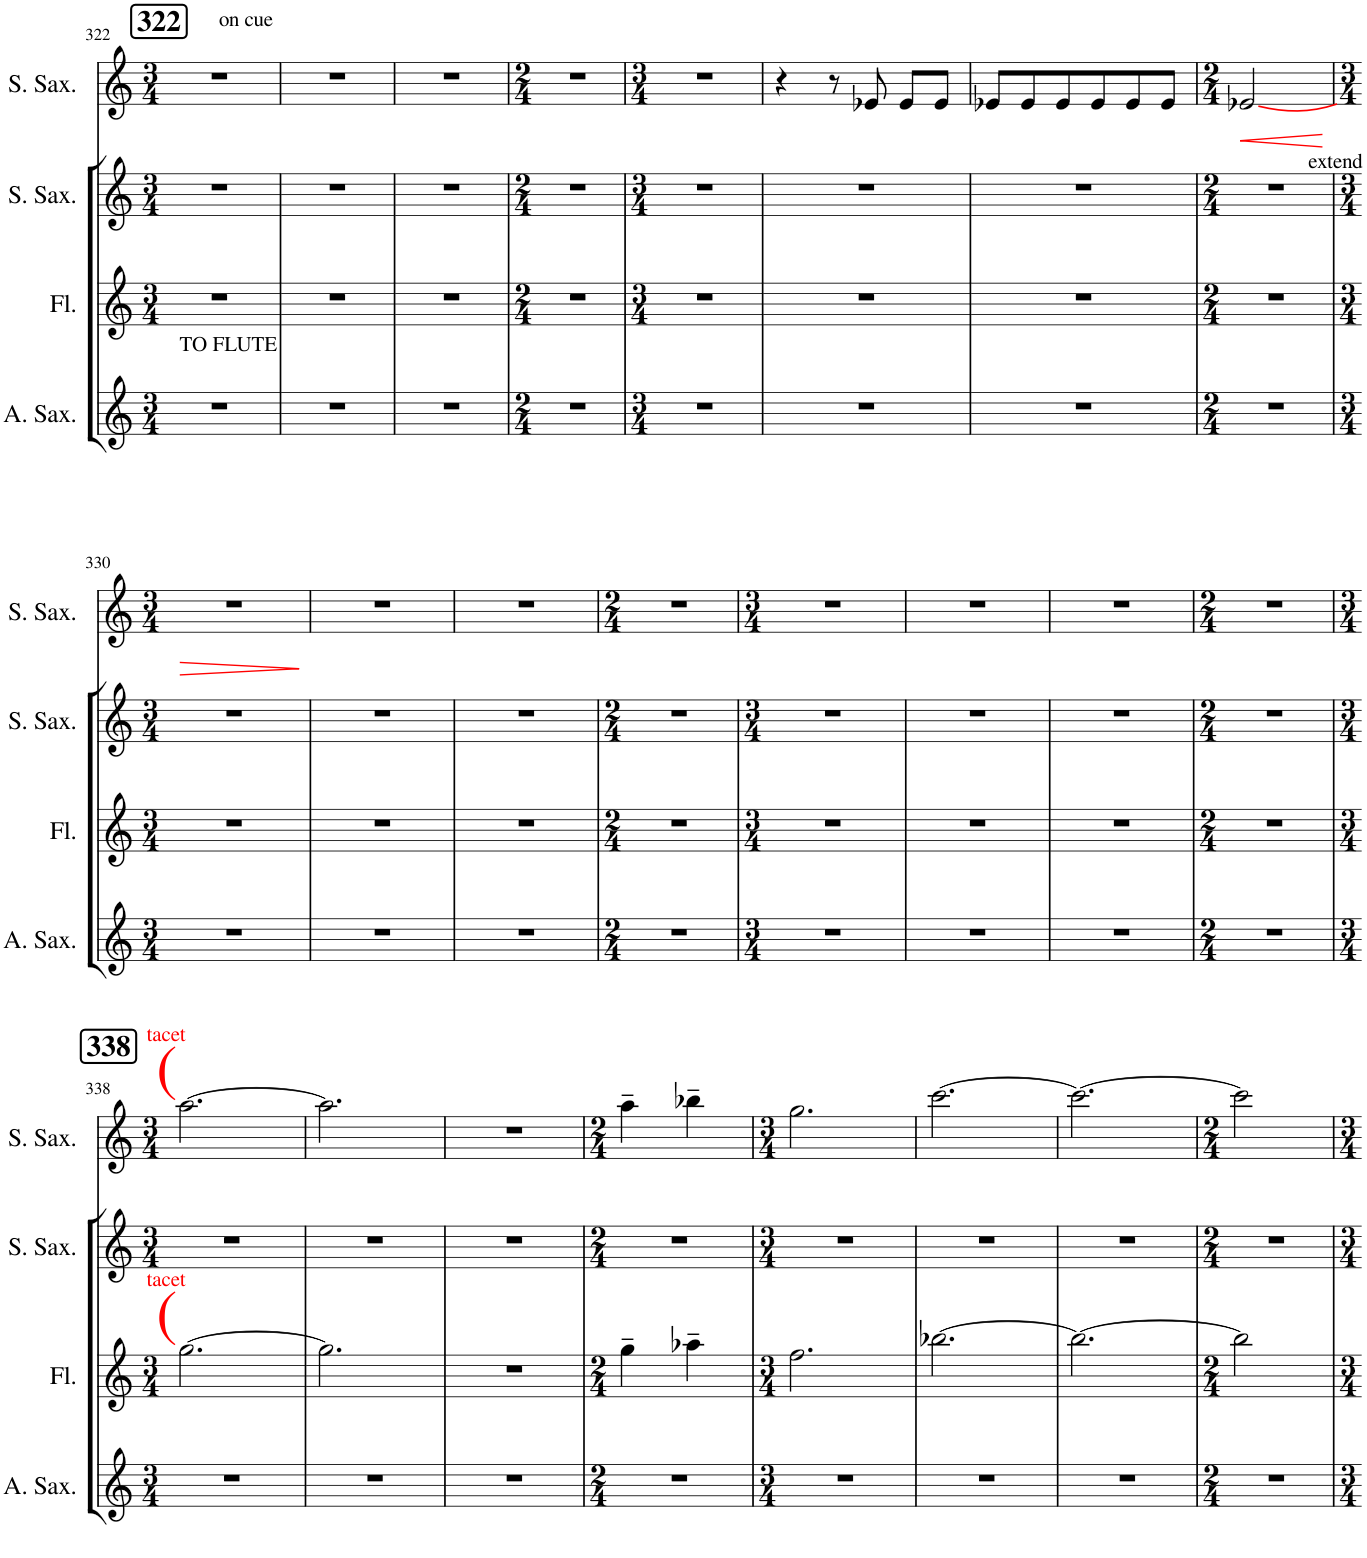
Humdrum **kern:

**kern	**kern	**kern	**kern	**dynam
*part4	*part3	*part2	*part1	*part1
*staff4	*staff3	*staff2	*staff1	*staff1
*I"Alto Saxophone	*I"Flute	*I"Soprano Saxophone	*I"Soprano Saxophone	*
*I'A. Sax.	*I'Fl.	*I'S. Sax.	*I'S. Sax.	*
!!LO:PB:g=z
*clefG2	*clefG2	*clefG2	*clefG2	*
*Trd5c9	*	*Trd1c2	*Trd1c2	*
*k[]	*k[]	*k[]	*k[]	*
*M3/4	*M3/4	*M3/4	*M3/4	*
!!LO:REH:place=s1:a:B:cj:fs=14:t=322
=322	=322	=322	=322	=322
!	!	!	!LO:TX:a:t=on cue	!
!LO:TX:a:t=TO FLUTE	!	!	!	!
2.r	2.r	2.r	2.r	.
=323	=323	=323	=323	=323
2.r	2.r	2.r	2.r	.
=324	=324	=324	=324	=324
2.r	2.r	2.r	2.r	.
=325	=325	=325	=325	=325
*M2/4	*M2/4	*M2/4	*M2/4	*
2r	2r	2r	2r	.
=326	=326	=326	=326	=326
*M3/4	*M3/4	*M3/4	*M3/4	*
2.r	2.r	2.r	2.r	.
=327	=327	=327	=327	=327
2.r	2.r	2.r	4r	.
.	.	.	8r	.
.	.	.	8e-X/	.
.	.	.	8e-/L	.
.	.	.	8e-/J	.
=328	=328	=328	=328	=328
2.r	2.r	2.r	8e-X/L	.
.	.	.	8e-/	.
.	.	.	8e-/	.
.	.	.	8e-/	.
.	.	.	8e-/	.
.	.	.	8e-/J	.
=329	=329	=329	=329	=329
*M2/4	*M2/4	*M2/4	*M2/4	*
!	!	!	!LO:TX:b:t=extend	!
!	!	!	!	!LO:HP:b
2r	2r	2r	2e-X/	<
.	.	.	.	[
!!LO:LB:g=z
=330	=330	=330	=330	=330
*M3/4	*M3/4	*M3/4	*M3/4	*
!	!	!	!	!LO:HP:b
2.r	2.r	2.r	2.r	>
.	.	.	.	]
=331	=331	=331	=331	=331
2.r	2.r	2.r	2.r	.
=332	=332	=332	=332	=332
2.r	2.r	2.r	2.r	.
=333	=333	=333	=333	=333
*M2/4	*M2/4	*M2/4	*M2/4	*
2r	2r	2r	2r	.
=334	=334	=334	=334	=334
*M3/4	*M3/4	*M3/4	*M3/4	*
2.r	2.r	2.r	2.r	.
=335	=335	=335	=335	=335
2.r	2.r	2.r	2.r	.
=336	=336	=336	=336	=336
2.r	2.r	2.r	2.r	.
=337	=337	=337	=337	=337
*M2/4	*M2/4	*M2/4	*M2/4	*
2r	2r	2r	2r	.
!!LO:LB:g=z
!!LO:REH:place=s1:a:B:cj:fs=14:t=338
=338	=338	=338	=338	=338
*M3/4	*M3/4	*M3/4	*M3/4	*
!	!	!	!LO:TX:a:color=#FF0000:t=(	!
!	!	!	!LO:TX:a:color=#FF0000:t=tacet	!
!	!LO:TX:a:color=#FF0000:t=(	!	!	!
!	!LO:TX:a:color=#FF0000:t=tacet	!	!	!
2.r	[2.gg\	2.r	[2.aa\	.
=339	=339	=339	=339	=339
2.r	2.gg\]	2.r	2.aa\]	.
=340	=340	=340	=340	=340
2.r	2.r	2.r	2.r	.
=341	=341	=341	=341	=341
*M2/4	*M2/4	*M2/4	*M2/4	*
2r	4gg~\	2r	4aa~\	.
.	4aa-X~\	.	4bb-X~\	.
=342	=342	=342	=342	=342
*M3/4	*M3/4	*M3/4	*M3/4	*
2.r	2.ff\	2.r	2.gg\	.
=343	=343	=343	=343	=343
2.r	[2.bb-X\	2.r	[2.ccc\	.
=344	=344	=344	=344	=344
2.r	2.bb-\_	2.r	2.ccc\_	.
=345	=345	=345	=345	=345
*M2/4	*M2/4	*M2/4	*M2/4	*
2r	2bb-\]	2r	2ccc\]	.
=	=	=	=	=
*-	*-	*-	*-	*-
